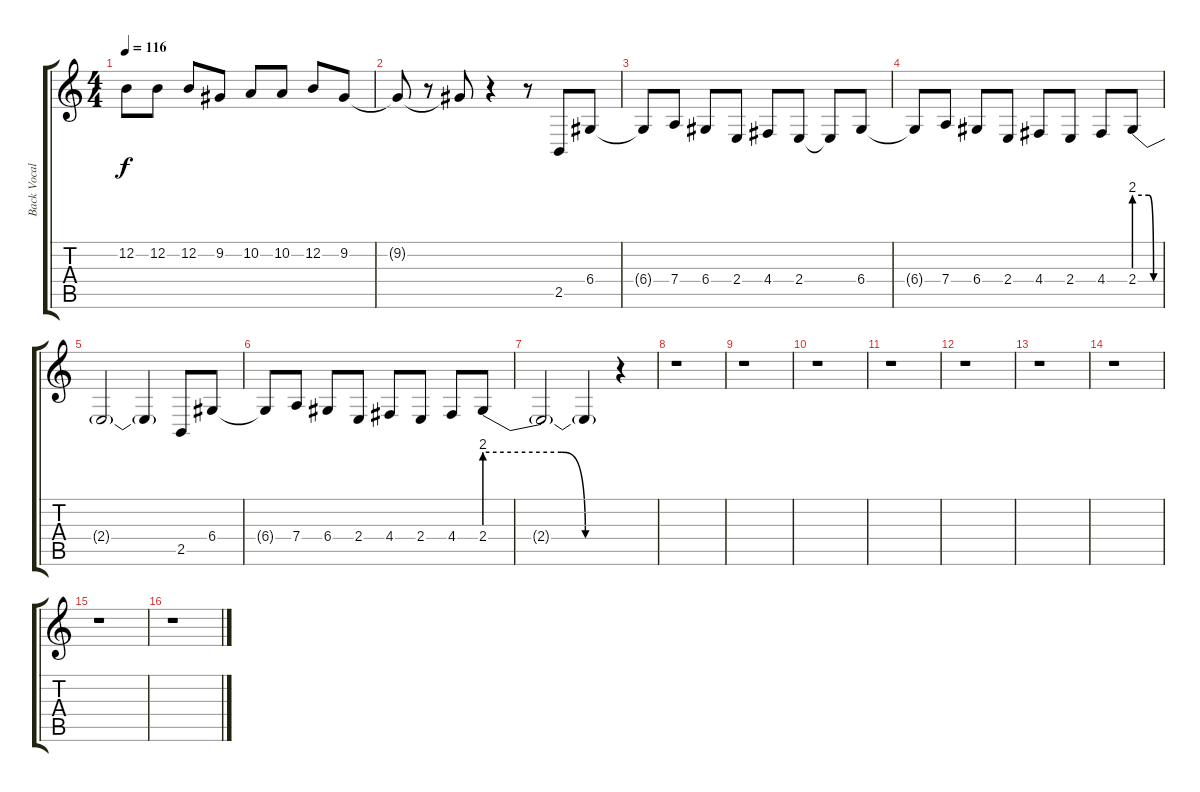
\track ("Back Vocals" "Back Vocal") {instrument lead2sawtooth}
\staff {score tabs}
\tuning (E4 B3 G3 D3 A2 E2) {hide}
\ts (4 4)
\tempo 116
\clef g2
\ks c
12.2{t}.8{dy f} 12.2.8 12.2.8 9.2.8 10.2.8 10.2.8 12.2.8 9.2.8 |
9.2{t}.8 r.8 9.2{t}.8 r.4 r.8 2.5.8 6.4.8 |
6.4{t}.8 7.4.8 6.4.8 2.4.8 4.4.8 2.4.8 2.4{t}.8 6.4.8 |
6.4{t}.8 7.4.8 6.4.8 2.4.8 4.4.8 2.4.8 4.4.8 2.4{be (custom 0 8 35 8 46 0 60 0)}.8 |
2.4{t}.2 2.4{t}.4 2.5.8 6.4.8 |
6.4{t}.8 7.4.8 6.4.8 2.4.8 4.4.8 2.4.8 4.4.8 2.4{be (custom 0 8 35 8 46 0 60 0)}.8 |
2.4{t}.2 2.4{t}.4 r.4 |
r.1 |
r.1 |
r.1 |
r.1 |
r.1 |
r.1 |
r.1 |
r.1 |
r.1
